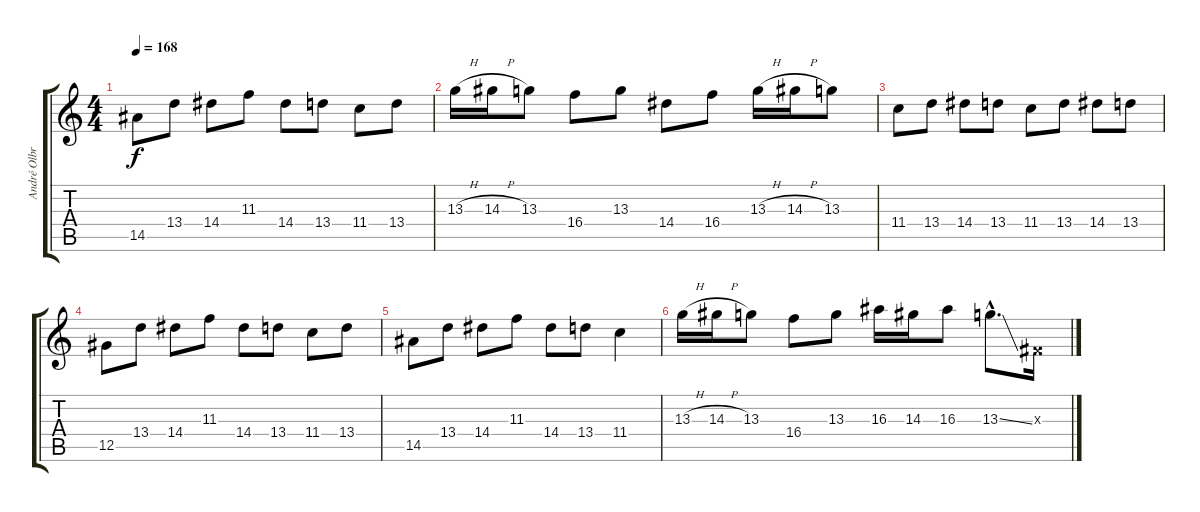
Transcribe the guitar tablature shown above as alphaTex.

\track ("André Olbrich" "André Olbr") {instrument distortionguitar}
\staff {score tabs}
\tuning (Eb4 Bb3 Gb3 Db3 Ab2 Eb2) {hide}
\ts (4 4)
\tempo 168
\clef g2
\ks c
14.5.8{dy f} 13.4.8 14.4.8 11.3.8 14.4.8 13.4.8 11.4.8 13.4.8 |
13.3{h}.16 14.3{h}.16 13.3.8 16.4.8 13.3.8 14.4.8 16.4.8 13.3{h}.16 14.3{h}.16 13.3.8 |
11.4.8 13.4.8 14.4.8 13.4.8 11.4.8 13.4.8 14.4.8 13.4.8 |
12.5.8 13.4.8 14.4.8 11.3.8 14.4.8 13.4.8 11.4.8 13.4.8 |
14.5.8 13.4.8 14.4.8 11.3.8 14.4.8 13.4.8 11.4.4 |
13.3{h}.16 14.3{h}.16 13.3.8 16.4.8 13.3.8 16.3.16 14.3.16 16.3.8 13.3{ss hac}.8{d} 0.3{x}.16
